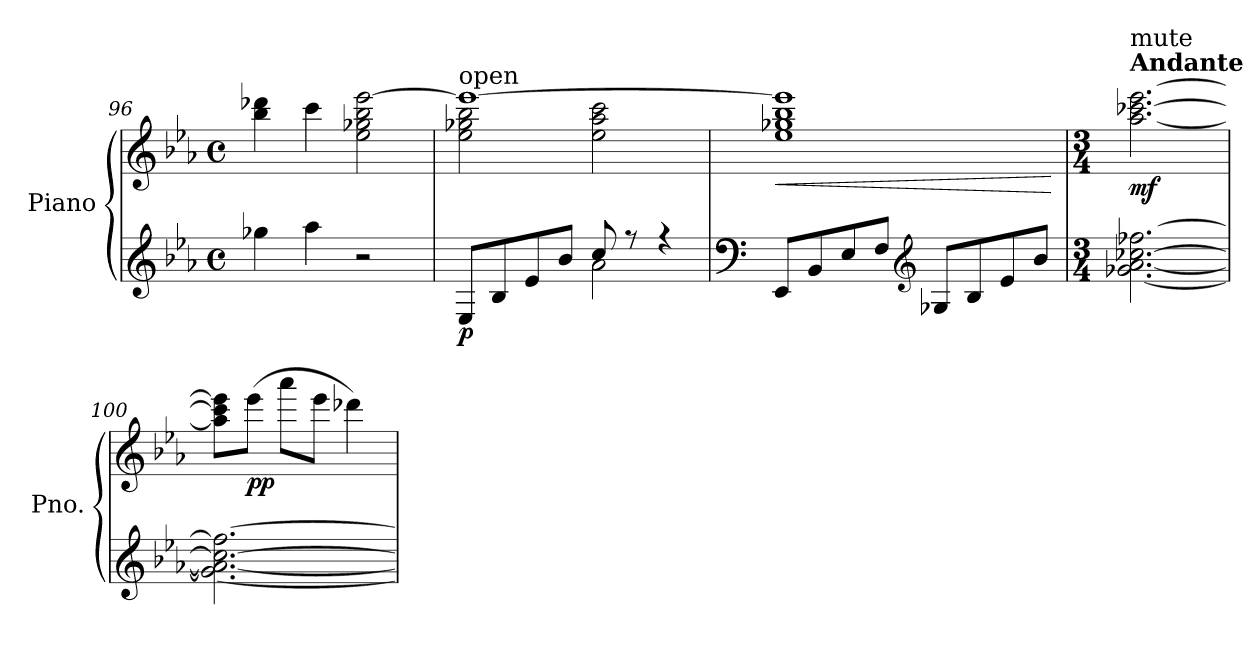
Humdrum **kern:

**kern	**kern	**dynam
*part1	*part1	*part1
*staff2	*staff1	*staff1/2
*I"Piano	*	*
*I'Pno.	*	*
!!LO:LB:g=z
*clefG2	*clefG2	*
*k[b-e-a-]	*k[b-e-a-]	*
*M4/4	*M4/4	*
*met(c)	*met(c)	*
=96	=96	=96
4gg-X\	4bb-\ 4ddd-X\	.
4aa-\	4ccc\	.
2r	2ee-\ 2gg-X\ 2bb-\ [2eee-\	.
=97	=97	=97
*^	*^	*
!	!	!LO:TX:a:t=open	!	!
!	!	!	!	!LO:DY:b=2
8E-/L	2ryy	1eee-_	2ee-\ 2gg-X\ 2bb-\	p
8B-/	.	.	.	.
8e-/	.	.	.	.
8b-/J	.	.	.	.
8cc/	2a-\	.	2ee-\ 2aa-\ 2ccc\	.
8r	.	.	.	.
4r	.	.	.	.
*v	*v	*	*	*
*	*v	*v	*
=98	=98	=98
*clefF4	*	*
!	!	!LO:HP:b
8EE-/L	1ee- 1gg-X 1bb- 1eee-]	<
8BB-/	.	.
8E-/	.	.
8F/J	.	.
*clefG2	*	*
8G-X/L	.	.
8B-/	.	.
8e-/	.	.
8b-/J	.	.
.	.	[
=99	=99	=99
*M3/4	*M3/4	*
!	!LO:TX:a:B:t=Andante	!
!	!LO:TX:a:t=mute	!
!	!	!LO:DY:b
[2.g-X\ [2.a-\ [2.cc-X\ [2.ff-X\	[2.aa-\ [2.ccc-X\ [2.eee-\	mf
=100	=100	=100
2.g-\_ 2.a-\_ 2.cc-\_ 2.ff-\_	8aa-\] 8ccc-\] 8eee-\]L	.
!	!	!LO:DY:b
.	(>8eee-\J	pp
.	8aaa-\L	.
.	8eee-\J	.
.	4ddd-X\)	.
=	=	=
*-	*-	*-
